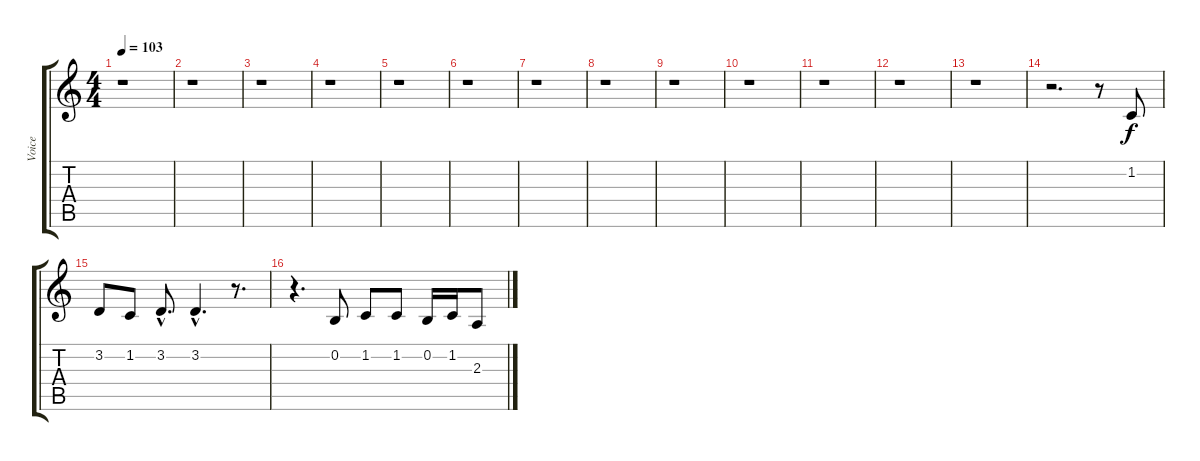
\track ("Voice" "Voice") {instrument bassoon}
\staff {score tabs}
\tuning (E4 B3 G3 D3 A2 E2) {hide}
\ts (4 4)
\tempo 103
\clef g2
\ks c
r.1{dy f instrument bassoon} |
r.1 |
r.1 |
r.1 |
r.1 |
r.1 |
r.1 |
r.1 |
r.1 |
r.1 |
r.1 |
r.1 |
r.1 |
r.2{d} r.8 1.2.8 |
3.2.8 1.2.8 3.2{hac}.8{d} 3.2{hac}.4{d} r.8{d} |
r.4{d} 0.2.8 1.2.8 1.2.8 0.2.16 1.2.16 2.3.8
